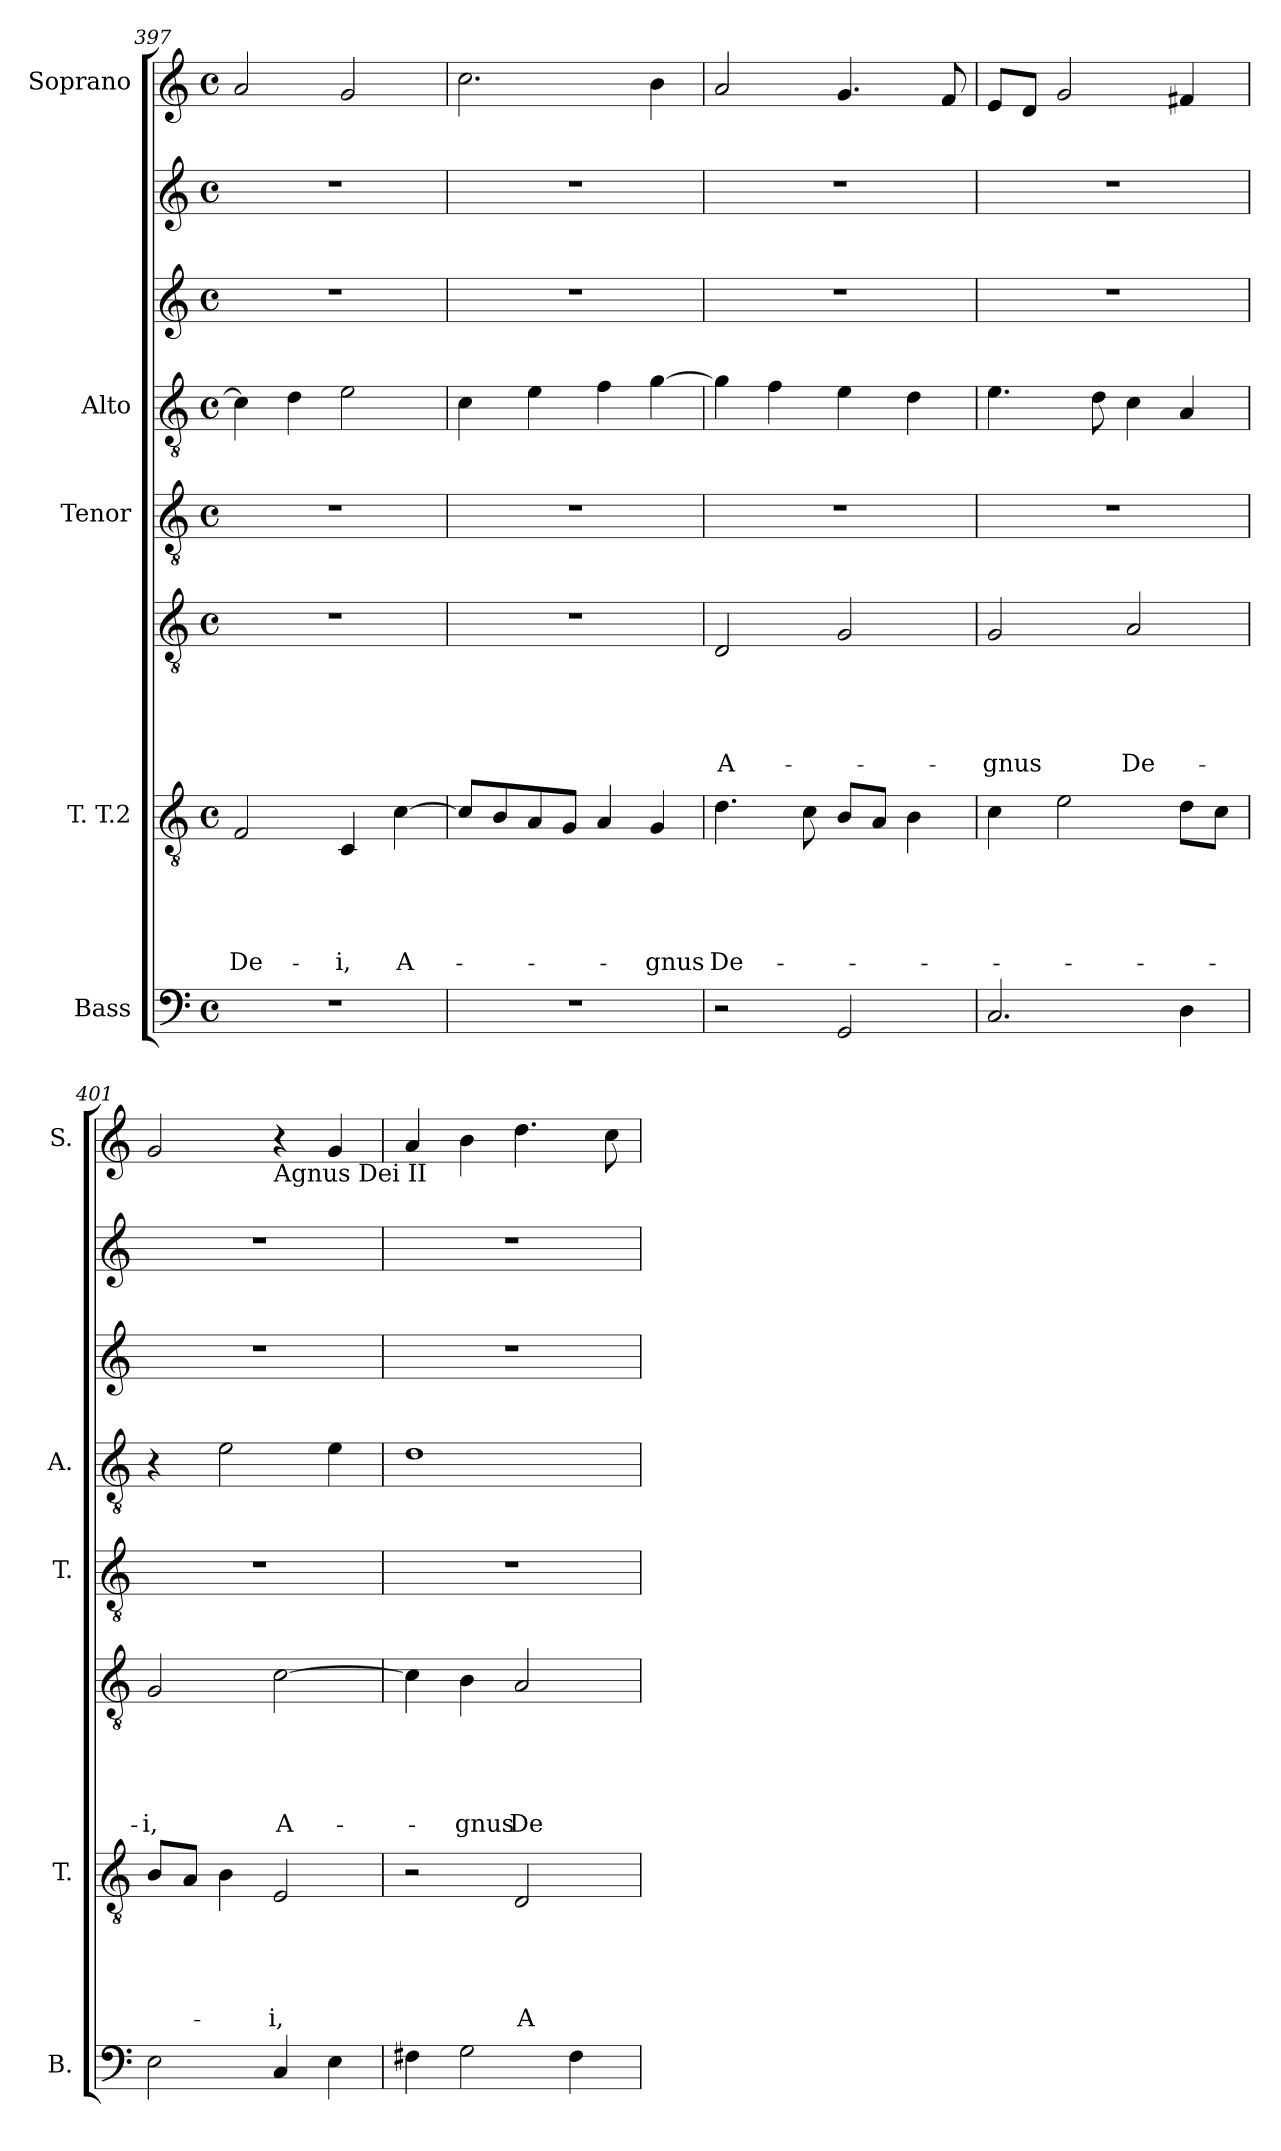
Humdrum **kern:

**kern	**kern	**text	**text	**text	**text	**text	**kern	**text	**text	**text	**text	**text	**kern	**kern	**kern	**kern	**kern
*part7	*part6	*part6	*part6	*part6	*part6	*part6	*part6	*part6	*part6	*part6	*part6	*part6	*part5	*part4	*part3	*part2	*part1
*staff8	*staff7	*staff7	*staff7	*staff7	*staff7	*staff7	*staff6	*staff6	*staff6	*staff6	*staff6	*staff6	*staff5	*staff4	*staff3	*staff2	*staff1
*I"Bass	*I"T. T.2	*	*	*	*	*	*	*	*	*	*	*	*I"Tenor	*I"Alto	*	*	*I"Soprano
*I'B.	*I'T.	*	*	*	*	*	*	*	*	*	*	*	*I'T.	*I'A.	*	*	*I'S.
*clefF4	*clefGv2	*	*	*	*	*	*clefGv2	*	*	*	*	*	*clefGv2	*clefGv2	*clefG2	*clefG2	*clefG2
*k[]	*k[]	*	*	*	*	*	*k[]	*	*	*	*	*	*k[]	*k[]	*k[]	*k[]	*k[]
*C:	*C:	*	*	*	*	*	*C:	*	*	*	*	*	*C:	*C:	*C:	*C:	*C:
*M4/4	*M4/4	*	*	*	*	*	*M4/4	*	*	*	*	*	*M4/4	*M4/4	*M4/4	*M4/4	*M4/4
*met(c)	*met(c)	*	*	*	*	*	*met(c)	*	*	*	*	*	*met(c)	*met(c)	*met(c)	*met(c)	*met(c)
=397	=397	=397	=397	=397	=397	=397	=397	=397	=397	=397	=397	=397	=397	=397	=397	=397	=397
!	!	!	!	!	!	!LO:LY:b	!	!	!	!	!	!	!	!	!	!	!
1r	2F/	.	.	.	.	De-	1r	.	.	.	.	.	1r	4c\]	1r	1r	2a/
.	.	.	.	.	.	.	.	.	.	.	.	.	.	4d\	.	.	.
!	!	!	!	!	!	!LO:LY:b	!	!	!	!	!	!	!	!	!	!	!
.	4C/	.	.	.	.	-i,	.	.	.	.	.	.	.	2e\	.	.	2g/
!	!	!	!	!	!	!LO:LY:b	!	!	!	!	!	!	!	!	!	!	!
.	[>4c\	.	.	.	.	A-	.	.	.	.	.	.	.	.	.	.	.
=398	=398	=398	=398	=398	=398	=398	=398	=398	=398	=398	=398	=398	=398	=398	=398	=398	=398
1r	8c/L]	.	.	.	.	.	1r	.	.	.	.	.	1r	4c\	1r	1r	2.cc\
.	8B/	.	.	.	.	.	.	.	.	.	.	.	.	.	.	.	.
.	8A/	.	.	.	.	.	.	.	.	.	.	.	.	4e\	.	.	.
.	8G/J	.	.	.	.	.	.	.	.	.	.	.	.	.	.	.	.
.	4A/	.	.	.	.	.	.	.	.	.	.	.	.	4f\	.	.	.
!	!	!	!	!	!	!LO:LY:b	!	!	!	!	!	!	!	!	!	!	!
.	4G/	.	.	.	.	-gnus	.	.	.	.	.	.	.	[>4g\	.	.	4b\
=399	=399	=399	=399	=399	=399	=399	=399	=399	=399	=399	=399	=399	=399	=399	=399	=399	=399
!	!	!	!	!	!	!LO:LY:b	!	!	!	!	!	!LO:LY:b	!	!	!	!	!
2r	4.d\	.	.	.	.	-De-	2D/	.	.	.	.	A-	1r	4g\]	1r	1r	2a/
.	.	.	.	.	.	.	.	.	.	.	.	.	.	4f\	.	.	.
.	8c\	.	.	.	.	.	.	.	.	.	.	.	.	.	.	.	.
2GG/	8B/L	.	.	.	.	.	2G/	.	.	.	.	.	.	4e\	.	.	4.g/
.	8A/J	.	.	.	.	.	.	.	.	.	.	.	.	.	.	.	.
.	4B\	.	.	.	.	.	.	.	.	.	.	.	.	4d\	.	.	.
.	.	.	.	.	.	.	.	.	.	.	.	.	.	.	.	.	8f/
!!LO:PB:g=z
=400	=400	=400	=400	=400	=400	=400	=400	=400	=400	=400	=400	=400	=400	=400	=400	=400	=400
!	!	!	!	!	!	!	!	!	!	!	!	!LO:LY:b	!	!	!	!	!
2.C/	4c\	.	.	.	.	.	2G/	.	.	.	.	-gnus	1r	4.e\	1r	1r	8e/L
.	.	.	.	.	.	.	.	.	.	.	.	.	.	.	.	.	8d/J
.	2e\	.	.	.	.	.	.	.	.	.	.	.	.	.	.	.	2g/
.	.	.	.	.	.	.	.	.	.	.	.	.	.	8d\	.	.	.
!	!	!	!	!	!	!	!	!	!	!	!	!LO:LY:b	!	!	!	!	!
.	.	.	.	.	.	.	2A/	.	.	.	.	De-	.	4c\	.	.	.
4D\	8d\L	.	.	.	.	.	.	.	.	.	.	.	.	4A/	.	.	4f#X/
.	8c\J	.	.	.	.	.	.	.	.	.	.	.	.	.	.	.	.
=401	=401	=401	=401	=401	=401	=401	=401	=401	=401	=401	=401	=401	=401	=401	=401	=401	=401
!	!	!	!	!	!	!	!	!	!	!	!	!LO:LY:b	!	!	!	!	!
2E\	8B/L	.	.	.	.	.	2G/	.	.	.	.	-i,	1r	4r	1r	1r	2g/
.	8A/J	.	.	.	.	.	.	.	.	.	.	.	.	.	.	.	.
.	4B\	.	.	.	.	.	.	.	.	.	.	.	.	2e\	.	.	.
!	!	!	!	!	!	!	!	!	!	!	!	!	!	!	!	!	!LO:TX:b:t=Agnus Dei II
!	!	!	!	!	!	!LO:LY:b	!	!	!	!	!	!LO:LY:b	!	!	!	!	!
4C/	2E/	.	.	.	.	-i,	[>2c\	.	.	.	.	A-	.	.	.	.	4r
4E\	.	.	.	.	.	.	.	.	.	.	.	.	.	4e\	.	.	4g/
=402	=402	=402	=402	=402	=402	=402	=402	=402	=402	=402	=402	=402	=402	=402	=402	=402	=402
4F#X\	2r	.	.	.	.	.	4c\]	.	.	.	.	.	1r	1d	1r	1r	4a/
!	!	!	!	!	!	!	!	!	!	!	!	!LO:LY:b	!	!	!	!	!
2G\	.	.	.	.	.	.	4B\	.	.	.	.	gnus	.	.	.	.	4b\
!	!	!	!	!	!	!LO:LY:b	!	!	!	!	!	!LO:LY:b	!	!	!	!	!
.	2D/	.	.	.	.	-A-	2A/	.	.	.	.	De-	.	.	.	.	4.dd\
4F#\	.	.	.	.	.	.	.	.	.	.	.	.	.	.	.	.	.
.	.	.	.	.	.	.	.	.	.	.	.	.	.	.	.	.	8cc\
=	=	=	=	=	=	=	=	=	=	=	=	=	=	=	=	=	=
*-	*-	*-	*-	*-	*-	*-	*-	*-	*-	*-	*-	*-	*-	*-	*-	*-	*-
